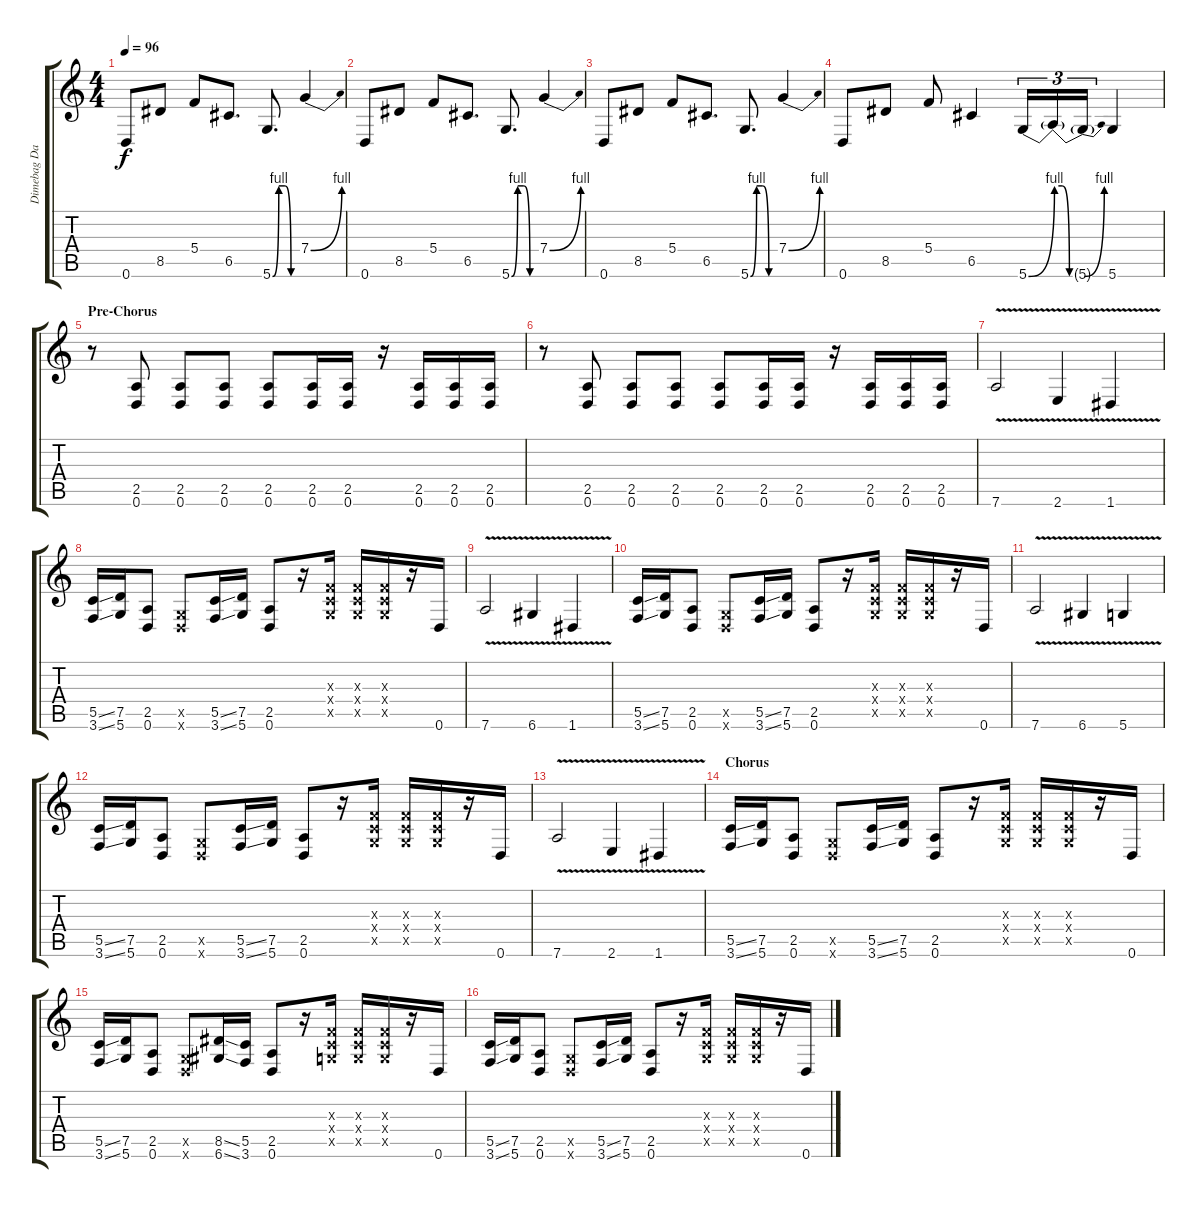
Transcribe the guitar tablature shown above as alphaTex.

\track ("Dimebag Darrell Rhythm Left" "Dimebag Da") {instrument distortionguitar}
\staff {score tabs}
\tuning (D4 A3 F3 C3 G2 D2) {hide}
\ts (4 4)
\tempo 96
\clef g2
\ks c
0.6.8{dy f} 8.5.8 5.4.8 6.5.8{d} 5.6{be (custom 0 0 15 4 30 4 45 0 60 0)}.8{d} 7.4{be (bend 0 0 60 4)}.4 |
0.6.8 8.5.8 5.4.8 6.5.8{d} 5.6{be (custom 0 0 15 4 30 4 45 0 60 0)}.8{d} 7.4{be (bend 0 0 60 4)}.4 |
0.6.8 8.5.8 5.4.8 6.5.8{d} 5.6{be (custom 0 0 15 4 30 4 45 0 60 0)}.8{d} 7.4{be (bend 0 0 60 4)}.4 |
0.6.8 8.5.8 5.4.8 6.5.4 5.6{be (bend 0 0 60 4)}.16{tu (3 2)} 5.6{be (custom 0 4 15 4 30 0 60 0) t}.16{tu (3 2)} 5.6{be (bend 0 0 60 4) t}.16{tu (3 2)} 5.6.4 |
\section ("" "Pre-Chorus")
r.8 (2.5 0.6).8 (2.5 0.6).8 (2.5 0.6).8 (2.5 0.6).8 (2.5 0.6).16 (2.5 0.6).16 r.16 (2.5 0.6).16 (2.5 0.6).16 (2.5 0.6).16 |
r.8 (2.5 0.6).8 (2.5 0.6).8 (2.5 0.6).8 (2.5 0.6).8 (2.5 0.6).16 (2.5 0.6).16 r.16 (2.5 0.6).16 (2.5 0.6).16 (2.5 0.6).16 |
7.6{v}.2 2.6{v}.4 1.6{v}.4 |
(5.5{ss} 3.6{ss}).16 (7.5 5.6).16 (2.5 0.6).8 (0.5{x} 0.6{x}).8 (5.5{ss} 3.6{ss}).16 (7.5 5.6).16 (2.5 0.6).8 r.16 (0.3{x} 0.4{x} 0.5{x}).16 (0.3{x} 0.4{x} 0.5{x}).16 (0.3{x} 0.4{x} 0.5{x}).16 r.16 0.6.16 |
7.6{v}.2 6.6{v}.4 1.6{v}.4 |
(5.5{ss} 3.6{ss}).16 (7.5 5.6).16 (2.5 0.6).8 (0.5{x} 0.6{x}).8 (5.5{ss} 3.6{ss}).16 (7.5 5.6).16 (2.5 0.6).8 r.16 (0.3{x} 0.4{x} 0.5{x}).16 (0.3{x} 0.4{x} 0.5{x}).16 (0.3{x} 0.4{x} 0.5{x}).16 r.16 0.6.16 |
7.6{v}.2 6.6{v}.4 5.6{v}.4 |
(5.5{ss} 3.6{ss}).16 (7.5 5.6).16 (2.5 0.6).8 (0.5{x} 0.6{x}).8 (5.5{ss} 3.6{ss}).16 (7.5 5.6).16 (2.5 0.6).8 r.16 (0.3{x} 0.4{x} 0.5{x}).16 (0.3{x} 0.4{x} 0.5{x}).16 (0.3{x} 0.4{x} 0.5{x}).16 r.16 0.6.16 |
7.6{v}.2 2.6{v}.4 1.6{v}.4 |
\section ("" "Chorus")
(5.5{ss} 3.6{ss}).16 (7.5 5.6).16 (2.5 0.6).8 (0.5{x} 0.6{x}).8 (5.5{ss} 3.6{ss}).16 (7.5 5.6).16 (2.5 0.6).8 r.16 (0.3{x} 0.4{x} 0.5{x}).16 (0.3{x} 0.4{x} 0.5{x}).16 (0.3{x} 0.4{x} 0.5{x}).16 r.16 0.6.16 |
(5.5{ss} 3.6{ss}).16 (7.5 5.6).16 (2.5 0.6).8 (0.5{x} 0.6{x}).8 (8.5{ss} 6.6{ss}).16 (5.5 3.6).16 (2.5 0.6).8 r.16 (0.3{x} 0.4{x} 0.5{x}).16 (0.3{x} 0.4{x} 0.5{x}).16 (0.3{x} 0.4{x} 0.5{x}).16 r.16 0.6.16 |
(5.5{ss} 3.6{ss}).16 (7.5 5.6).16 (2.5 0.6).8 (0.5{x} 0.6{x}).8 (5.5{ss} 3.6{ss}).16 (7.5 5.6).16 (2.5 0.6).8 r.16 (0.3{x} 0.4{x} 0.5{x}).16 (0.3{x} 0.4{x} 0.5{x}).16 (0.3{x} 0.4{x} 0.5{x}).16 r.16 0.6.16
